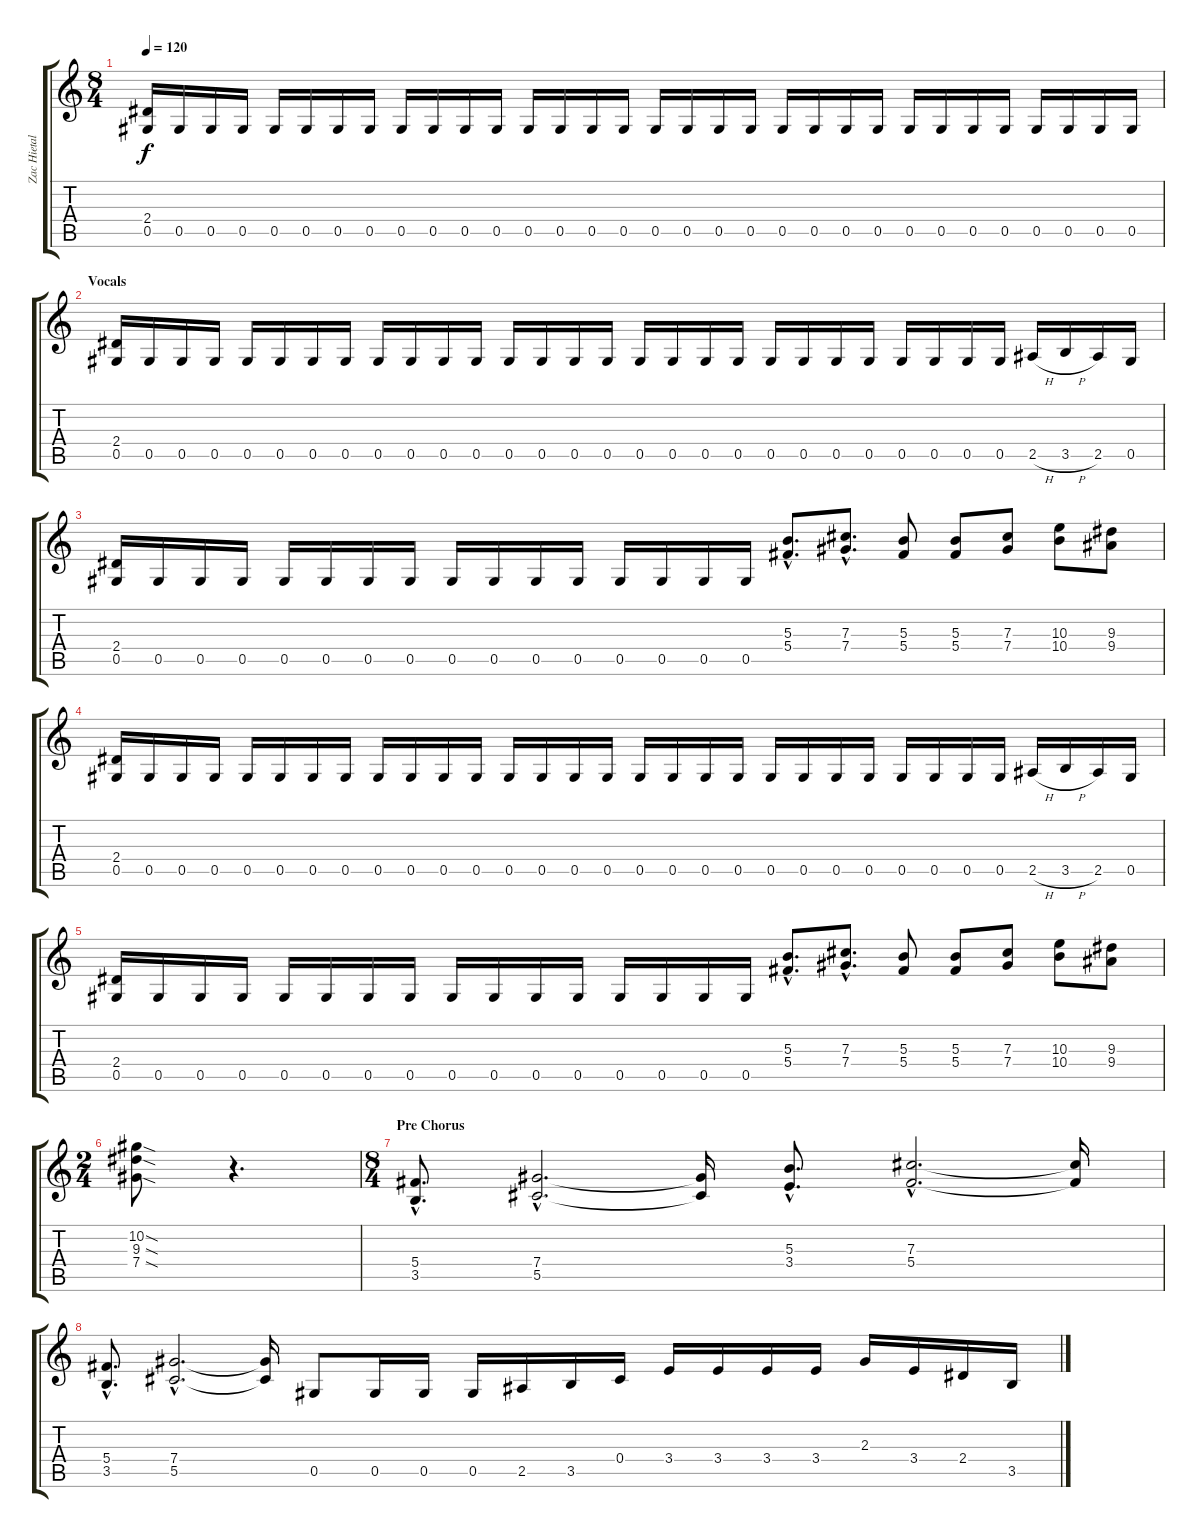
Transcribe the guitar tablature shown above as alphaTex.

\track ("Zac Hietala" "Zac Hietal") {instrument distortionguitar}
\staff {score tabs}
\tuning (Eb4 Bb3 Gb3 Db3 Ab2 Eb2) {hide}
\ts (8 4)
\tempo 120
\clef g2
\ks c
(2.4 0.5).16{dy f} 0.5.16 0.5.16 0.5.16 0.5.16 0.5.16 0.5.16 0.5.16 0.5.16 0.5.16 0.5.16 0.5.16 0.5.16 0.5.16 0.5.16 0.5.16 0.5.16 0.5.16 0.5.16 0.5.16 0.5.16 0.5.16 0.5.16 0.5.16 0.5.16 0.5.16 0.5.16 0.5.16 0.5.16 0.5.16 0.5.16 0.5.16 |
\section ("" "Vocals")
(2.4 0.5).16 0.5.16 0.5.16 0.5.16 0.5.16 0.5.16 0.5.16 0.5.16 0.5.16 0.5.16 0.5.16 0.5.16 0.5.16 0.5.16 0.5.16 0.5.16 0.5.16 0.5.16 0.5.16 0.5.16 0.5.16 0.5.16 0.5.16 0.5.16 0.5.16 0.5.16 0.5.16 0.5.16 2.5{h}.16 3.5{h}.16 2.5.16 0.5.16 |
(2.4 0.5).16 0.5.16 0.5.16 0.5.16 0.5.16 0.5.16 0.5.16 0.5.16 0.5.16 0.5.16 0.5.16 0.5.16 0.5.16 0.5.16 0.5.16 0.5.16 (5.3{hac} 5.4{hac}).8{d} (7.3{hac} 7.4{hac}).8{d} (5.3 5.4).8 (5.3 5.4).8 (7.3 7.4).8 (10.3 10.4).8 (9.3 9.4).8 |
(2.4 0.5).16 0.5.16 0.5.16 0.5.16 0.5.16 0.5.16 0.5.16 0.5.16 0.5.16 0.5.16 0.5.16 0.5.16 0.5.16 0.5.16 0.5.16 0.5.16 0.5.16 0.5.16 0.5.16 0.5.16 0.5.16 0.5.16 0.5.16 0.5.16 0.5.16 0.5.16 0.5.16 0.5.16 2.5{h}.16 3.5{h}.16 2.5.16 0.5.16 |
(2.4 0.5).16 0.5.16 0.5.16 0.5.16 0.5.16 0.5.16 0.5.16 0.5.16 0.5.16 0.5.16 0.5.16 0.5.16 0.5.16 0.5.16 0.5.16 0.5.16 (5.3{hac} 5.4{hac}).8{d} (7.3{hac} 7.4{hac}).8{d} (5.3 5.4).8 (5.3 5.4).8 (7.3 7.4).8 (10.3 10.4).8 (9.3 9.4).8 |
\ts (2 4)
(10.2{sod} 9.3{sod} 7.4{sod}).8 r.4{d} |
\ts (8 4)
\section ("" "Pre Chorus")
(5.4{hac} 3.5{hac}).8{d} (7.4{hac} 5.5{hac}).2{d} (7.4{t} 5.5{t}).16 (5.3{hac} 3.4{hac}).8{d} (7.3{hac} 5.4{hac}).2{d} (7.3{t} 5.4{t}).16 |
(5.4{hac} 3.5{hac}).8{d} (7.4{hac} 5.5{hac}).2{d} (7.4{t} 5.5{t}).16 0.5.8 0.5.16 0.5.16 0.5.16 2.5.16 3.5.16 0.4.16 3.4.16 3.4.16 3.4.16 3.4.16 2.3.16 3.4.16 2.4.16 3.5.16
